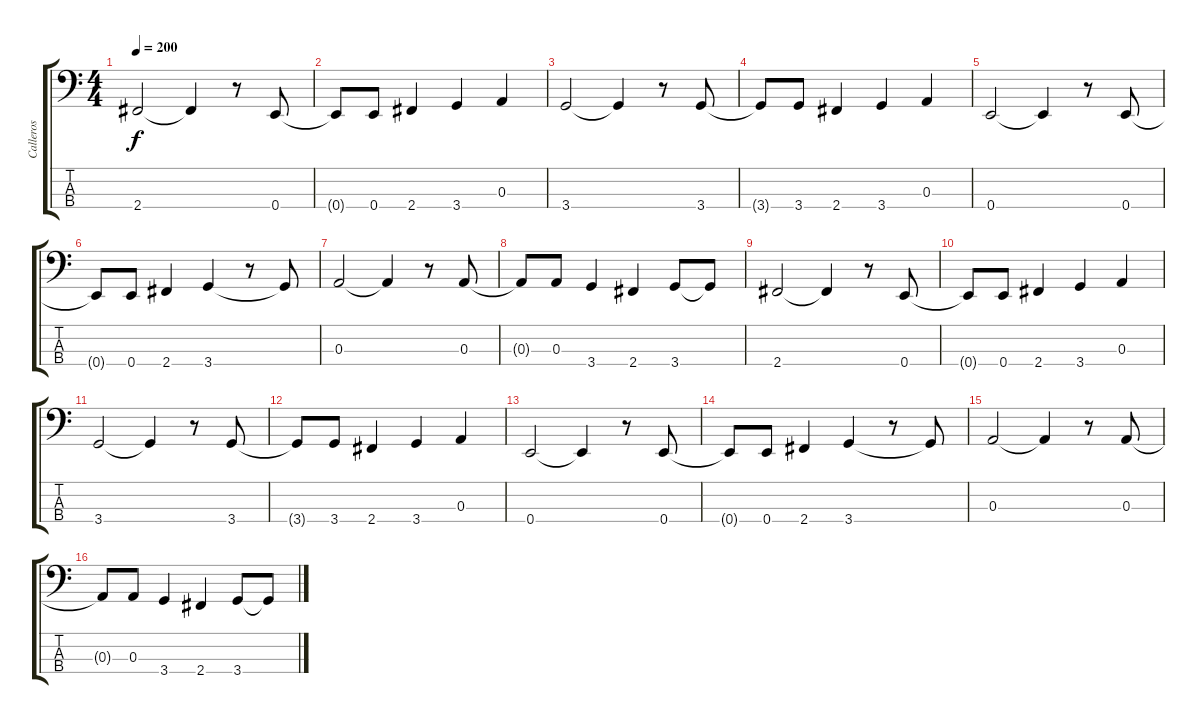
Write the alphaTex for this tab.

\track ("Calleros" "Calleros") {instrument electricbassfinger}
\staff {score tabs}
\tuning (G2 D2 A1 E1) {hide}
\ts (4 4)
\tempo 200
\clef f4
\ks c
2.4.2{dy f} 2.4{t}.4 r.8 0.4.8 |
0.4{t}.8 0.4.8 2.4.4 3.4.4 0.3.4 |
3.4.2 3.4{t}.4 r.8 3.4.8 |
3.4{t}.8 3.4.8 2.4.4 3.4.4 0.3.4 |
0.4.2 0.4{t}.4 r.8 0.4.8 |
0.4{t}.8 0.4.8 2.4.4 3.4.4 r.8 3.4{t}.8 |
0.3.2 0.3{t}.4 r.8 0.3.8 |
0.3{t}.8 0.3.8 3.4.4 2.4.4 3.4.8 3.4{t}.8 |
2.4.2 2.4{t}.4 r.8 0.4.8 |
0.4{t}.8 0.4.8 2.4.4 3.4.4 0.3.4 |
3.4.2 3.4{t}.4 r.8 3.4.8 |
3.4{t}.8 3.4.8 2.4.4 3.4.4 0.3.4 |
0.4.2 0.4{t}.4 r.8 0.4.8 |
0.4{t}.8 0.4.8 2.4.4 3.4.4 r.8 3.4{t}.8 |
0.3.2 0.3{t}.4 r.8 0.3.8 |
0.3{t}.8 0.3.8 3.4.4 2.4.4 3.4.8 3.4{t}.8
